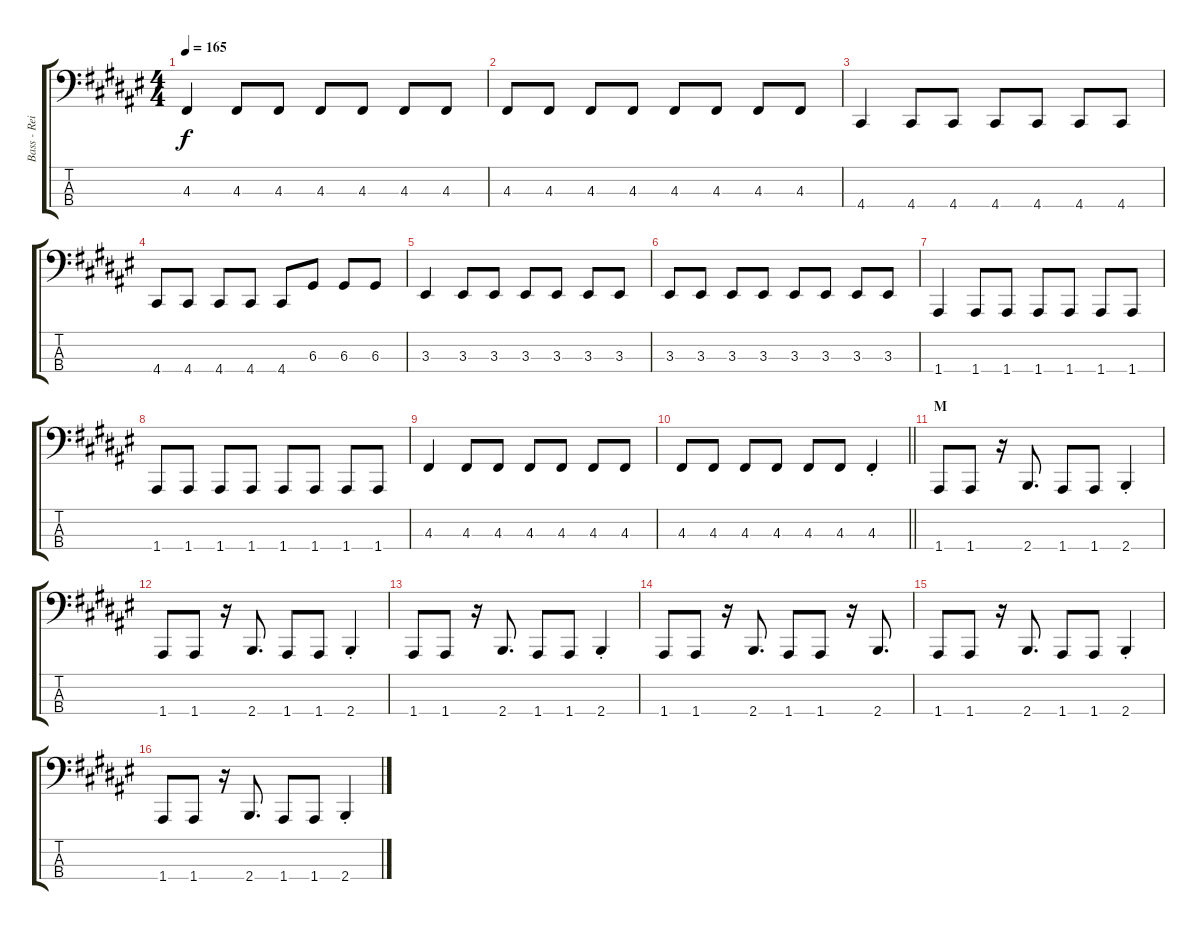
\track ("Bass - Reita" "Bass - Rei") {instrument electricbasspick}
\staff {score tabs}
\tuning (C2 G1 D1 A0) {hide}
\ts (4 4)
\tempo 165
\clef f4
\ks f#
4.3.4{dy f} 4.3.8 4.3.8 4.3.8 4.3.8 4.3.8 4.3.8 |
4.3.8 4.3.8 4.3.8 4.3.8 4.3.8 4.3.8 4.3.8 4.3.8 |
4.4.4 4.4.8 4.4.8 4.4.8 4.4.8 4.4.8 4.4.8 |
4.4.8 4.4.8 4.4.8 4.4.8 4.4.8 6.3.8 6.3.8 6.3.8 |
3.3.4 3.3.8 3.3.8 3.3.8 3.3.8 3.3.8 3.3.8 |
3.3.8 3.3.8 3.3.8 3.3.8 3.3.8 3.3.8 3.3.8 3.3.8 |
1.4.4 1.4.8 1.4.8 1.4.8 1.4.8 1.4.8 1.4.8 |
1.4.8 1.4.8 1.4.8 1.4.8 1.4.8 1.4.8 1.4.8 1.4.8 |
4.3.4 4.3.8 4.3.8 4.3.8 4.3.8 4.3.8 4.3.8 |
\barLineRight lightlight
4.3.8 4.3.8 4.3.8 4.3.8 4.3.8 4.3.8 4.3{st}.4 |
\section ("" "M")
1.4.8 1.4.8 r.16 2.4.8{d} 1.4.8 1.4.8 2.4{st}.4 |
1.4.8 1.4.8 r.16 2.4.8{d} 1.4.8 1.4.8 2.4{st}.4 |
1.4.8 1.4.8 r.16 2.4.8{d} 1.4.8 1.4.8 2.4{st}.4 |
1.4.8 1.4.8 r.16 2.4.8{d} 1.4.8 1.4.8 r.16 2.4.8{d} |
1.4.8 1.4.8 r.16 2.4.8{d} 1.4.8 1.4.8 2.4{st}.4 |
1.4.8 1.4.8 r.16 2.4.8{d} 1.4.8 1.4.8 2.4{st}.4
